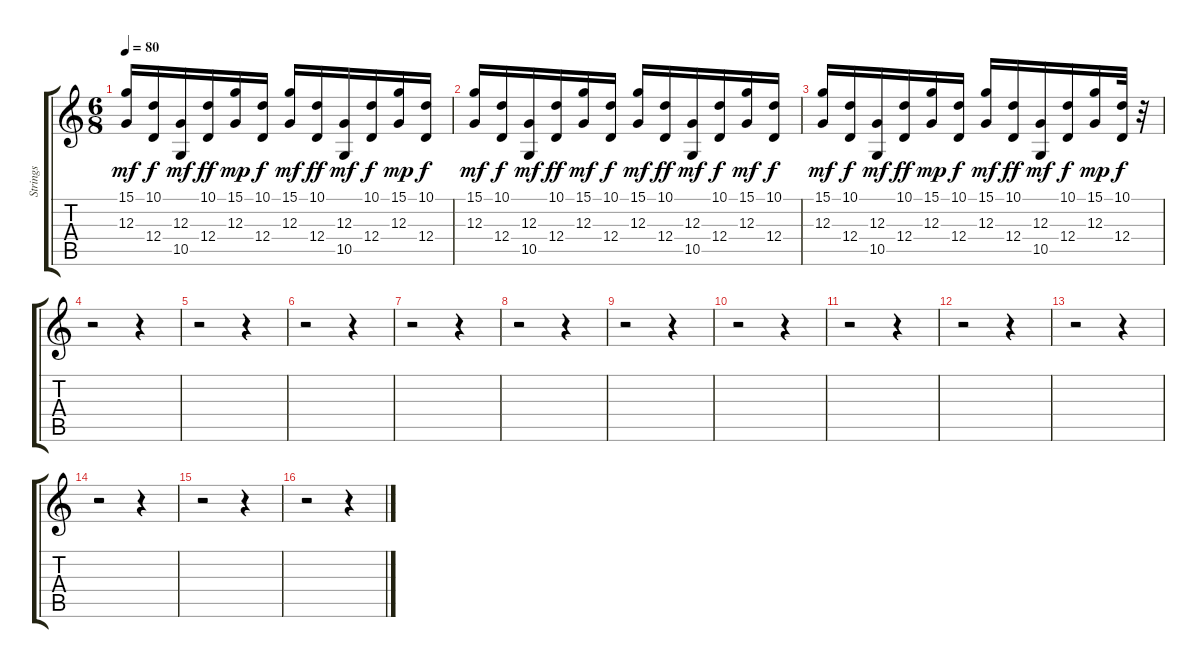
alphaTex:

\track ("Strings" "Strings") {instrument stringensemble1}
\staff {score tabs}
\tuning (E4 B3 G3 D3 A2 E2) {hide}
\ts (6 8)
\tempo 80
\clef g2
\ks c
(15.1 12.3).16{dy mf} (10.1 12.4).16{dy f} (12.3 10.5).16{dy mf} (10.1 12.4).16{dy ff} (15.1 12.3).16{dy mp} (10.1 12.4).16{dy f} (15.1 12.3).16{dy mf} (10.1 12.4).16{dy ff} (12.3 10.5).16{dy mf} (10.1 12.4).16{dy f} (15.1 12.3).16{dy mp} (10.1 12.4).16{dy f} |
(15.1 12.3).16{dy mf} (10.1 12.4).16{dy f} (12.3 10.5).16{dy mf} (10.1 12.4).16{dy ff} (15.1 12.3).16{dy mf} (10.1 12.4).16{dy f} (15.1 12.3).16{dy mf} (10.1 12.4).16{dy ff} (12.3 10.5).16{dy mf} (10.1 12.4).16{dy f} (15.1 12.3).16{dy mf} (10.1 12.4).16{dy f} |
(15.1 12.3).16{dy mf} (10.1 12.4).16{dy f} (12.3 10.5).16{dy mf} (10.1 12.4).16{dy ff} (15.1 12.3).16{dy mp} (10.1 12.4).16{dy f} (15.1 12.3).16{dy mf} (10.1 12.4).16{dy ff} (12.3 10.5).16{dy mf} (10.1 12.4).16{dy f} (15.1 12.3).16{dy mp} (10.1 12.4).32{dy f} r.32 |
r.2 r.4 |
r.2 r.4 |
r.2 r.4 |
r.2 r.4 |
r.2 r.4 |
r.2 r.4 |
r.2 r.4 |
r.2 r.4 |
r.2 r.4 |
r.2 r.4 |
r.2 r.4 |
r.2 r.4 |
r.2 r.4
